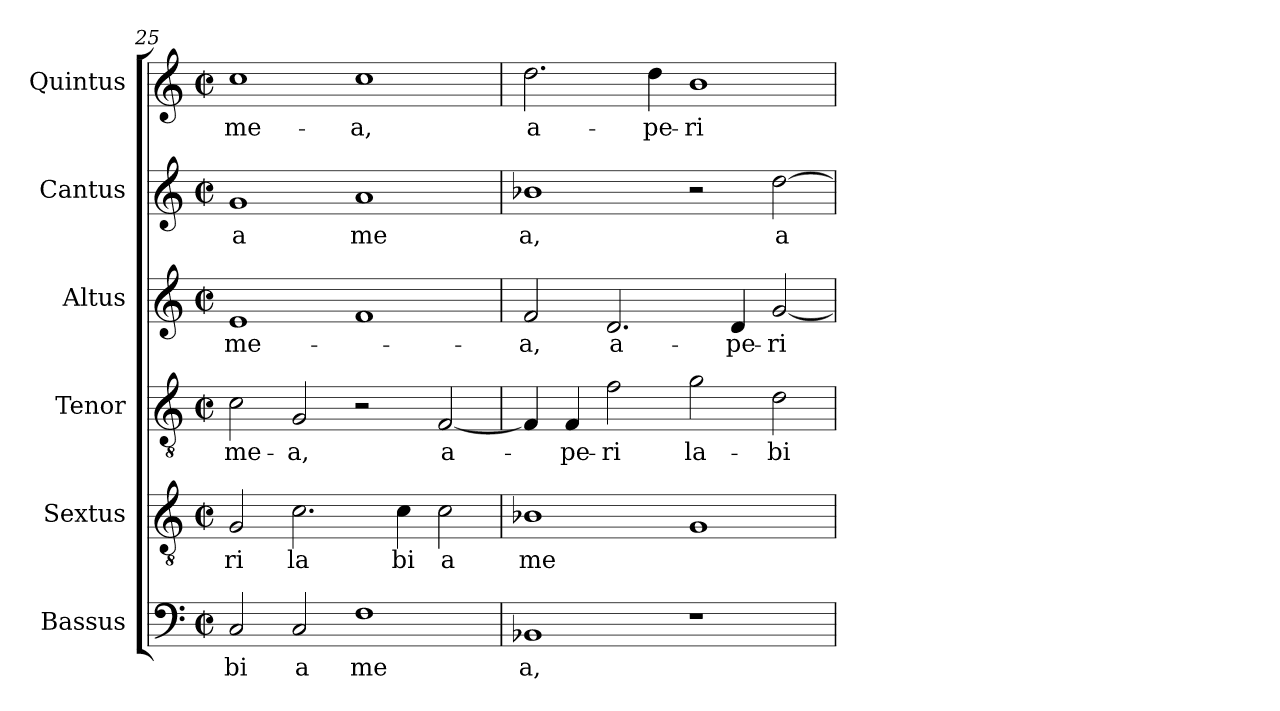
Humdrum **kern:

**kern	**text	**kern	**text	**kern	**text	**kern	**text	**kern	**text	**kern	**text
*part6	*part6	*part5	*part5	*part4	*part4	*part3	*part3	*part2	*part2	*part1	*part1
*staff6	*staff6	*staff5	*staff5	*staff4	*staff4	*staff3	*staff3	*staff2	*staff2	*staff1	*staff1
*I"Bassus	*	*I"Sextus	*	*I"Tenor	*	*I"Altus	*	*I"Cantus	*	*I"Quintus	*
*clefF4	*	*clefGv2	*	*clefGv2	*	*clefG2	*	*clefG2	*	*clefG2	*
*M2/2	*	*M2/2	*	*M2/2	*	*M2/2	*	*M2/2	*	*M2/2	*
*met(c|)	*	*met(c|)	*	*met(c|)	*	*met(c|)	*	*met(c|)	*	*met(c|)	*
=25	=25	=25	=25	=25	=25	=25	=25	=25	=25	=25	=25
!	!LO:LY:b:cj	!	!LO:LY:b:cj	!	!LO:LY:b:cj	!	!LO:LY:b:cj	!	!LO:LY:b:cj	!	!LO:LY:b:cj
2C/	bi	2G/	ri	2c\	me-	1e	me-	1g	a	1cc	me-
!	!LO:LY:b:cj	!	!LO:LY:b:cj	!	!LO:LY:b:cj	!	!	!	!	!	!
2C/	a	2.c\	la	2G/	-a,	.	.	.	.	.	.
!	!LO:LY:b:cj	!	!	!	!	!	!	!	!LO:LY:b:cj	!	!LO:LY:b:cj
1F	me	.	.	2r	.	1f	.	1a	me	1cc	-a,
!	!	!	!LO:LY:b:cj	!	!	!	!	!	!	!	!
.	.	4c\	bi	.	.	.	.	.	.	.	.
!	!	!	!LO:LY:b:cj	!	!LO:LY:b:cj	!	!	!	!	!	!
.	.	2c\	a	[<2F/	a-	.	.	.	.	.	.
=26	=26	=26	=26	=26	=26	=26	=26	=26	=26	=26	=26
!	!LO:LY:b:cj	!	!LO:LY:b:cj	!	!	!	!LO:LY:b:cj	!	!LO:LY:b:cj	!	!LO:LY:b:cj
1BB-X	a,	1B-X	me	4F/]	.	2f/	-a,	1b-X	a,	2.dd\	a-
!	!	!	!	!	!LO:LY:b:cj	!	!	!	!	!	!
.	.	.	.	4F/	-pe-	.	.	.	.	.	.
!	!	!	!	!	!LO:LY:b:cj	!	!LO:LY:b:cj	!	!	!	!
.	.	.	.	2f\	-ri	2.d/	a-	.	.	.	.
!	!	!	!	!	!	!	!	!	!	!	!LO:LY:b:cj
.	.	.	.	.	.	.	.	.	.	4dd\	-pe-
!	!	!	!	!	!LO:LY:b:cj	!	!	!	!	!	!LO:LY:b:cj
1r	.	1G	.	2g\	la-	.	.	2r	.	1b	-ri
!	!	!	!	!	!	!	!LO:LY:b:cj	!	!	!	!
.	.	.	.	.	.	4d/	-pe-	.	.	.	.
!	!	!	!	!	!LO:LY:b:cj	!	!LO:LY:b:cj	!	!LO:LY:b:cj	!	!
.	.	.	.	2d\	-bi-	[<2g/	-ri	[>2dd\	a	.	.
=	=	=	=	=	=	=	=	=	=	=	=
*-	*-	*-	*-	*-	*-	*-	*-	*-	*-	*-	*-
